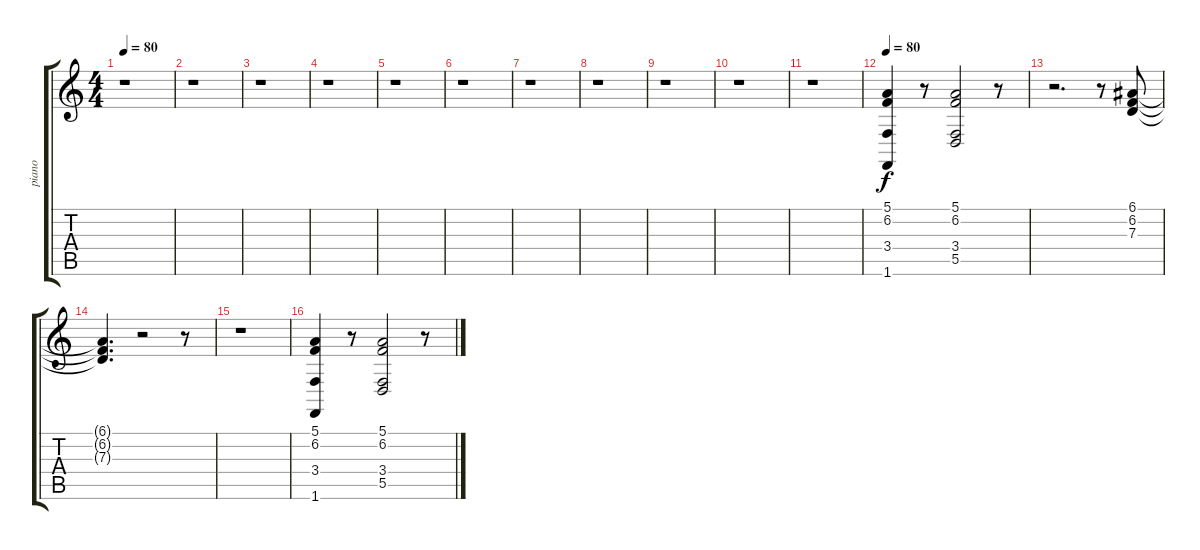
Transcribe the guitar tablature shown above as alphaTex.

\track ("piano" "piano") {instrument electricgrandpiano}
\staff {score tabs}
\tuning (E4 B3 G3 D3 A2 E2) {hide}
\ts (4 4)
\tempo 80
\clef g2
\ks c
r.1{dy f} |
r.1 |
r.1 |
r.1 |
r.1 |
r.1 |
r.1 |
r.1 |
r.1 |
r.1 |
r.1 |
\tempo 80
(5.1 6.2 3.4 1.6).4 r.8 (5.1 6.2 3.4 5.5).2 r.8 |
r.2{d} r.8 (6.1 6.2 7.3).8 |
(6.1{t} 6.2{t} 7.3{t}).4{d} r.2 r.8 |
r.1 |
(5.1 6.2 3.4 1.6).4 r.8 (5.1 6.2 3.4 5.5).2 r.8
